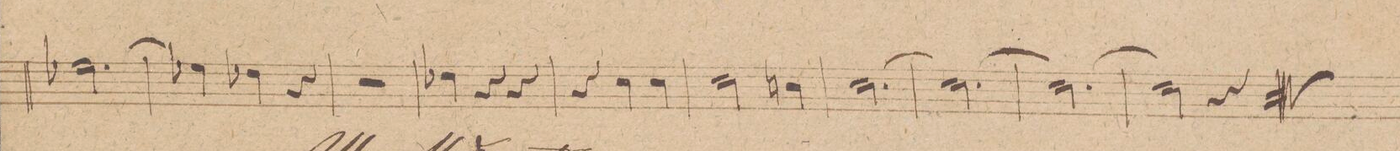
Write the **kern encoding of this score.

**kern
*I"Corno 1mo in C
*clefG2
*k[b-]
*M3/4
[2.ee-X\
=50
4ee-X\]
4dd-X\
4r
=51
2.r
=52
4dd-X\
4r
4r
=53
4r
4cc\
4cc\
=54
2cc\
4bn\
=55
[2.cc\
=56
2.cc\_
=57
2.cc\_
=58
2cc\]
4r
==
*-
